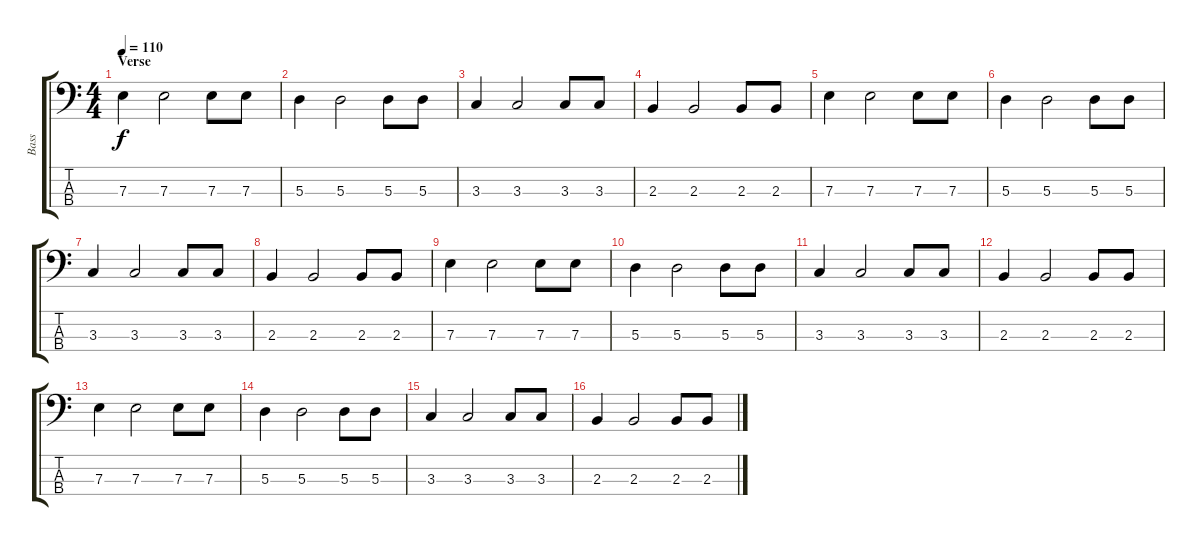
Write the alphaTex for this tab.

\track ("Bass" "Bass") {instrument electricbassfinger}
\staff {score tabs}
\tuning (G2 D2 A1 E1) {hide}
\ts (4 4)
\section ("" "Verse")
\tempo 110
\clef f4
\ks c
7.3.4{dy f} 7.3.2 7.3.8 7.3.8 |
5.3.4 5.3.2 5.3.8 5.3.8 |
3.3.4 3.3.2 3.3.8 3.3.8 |
2.3.4 2.3.2 2.3.8 2.3.8 |
7.3.4 7.3.2 7.3.8 7.3.8 |
5.3.4 5.3.2 5.3.8 5.3.8 |
3.3.4 3.3.2 3.3.8 3.3.8 |
2.3.4 2.3.2 2.3.8 2.3.8 |
7.3.4 7.3.2 7.3.8 7.3.8 |
5.3.4 5.3.2 5.3.8 5.3.8 |
3.3.4 3.3.2 3.3.8 3.3.8 |
2.3.4 2.3.2 2.3.8 2.3.8 |
7.3.4 7.3.2 7.3.8 7.3.8 |
5.3.4 5.3.2 5.3.8 5.3.8 |
3.3.4 3.3.2 3.3.8 3.3.8 |
2.3.4 2.3.2 2.3.8 2.3.8
